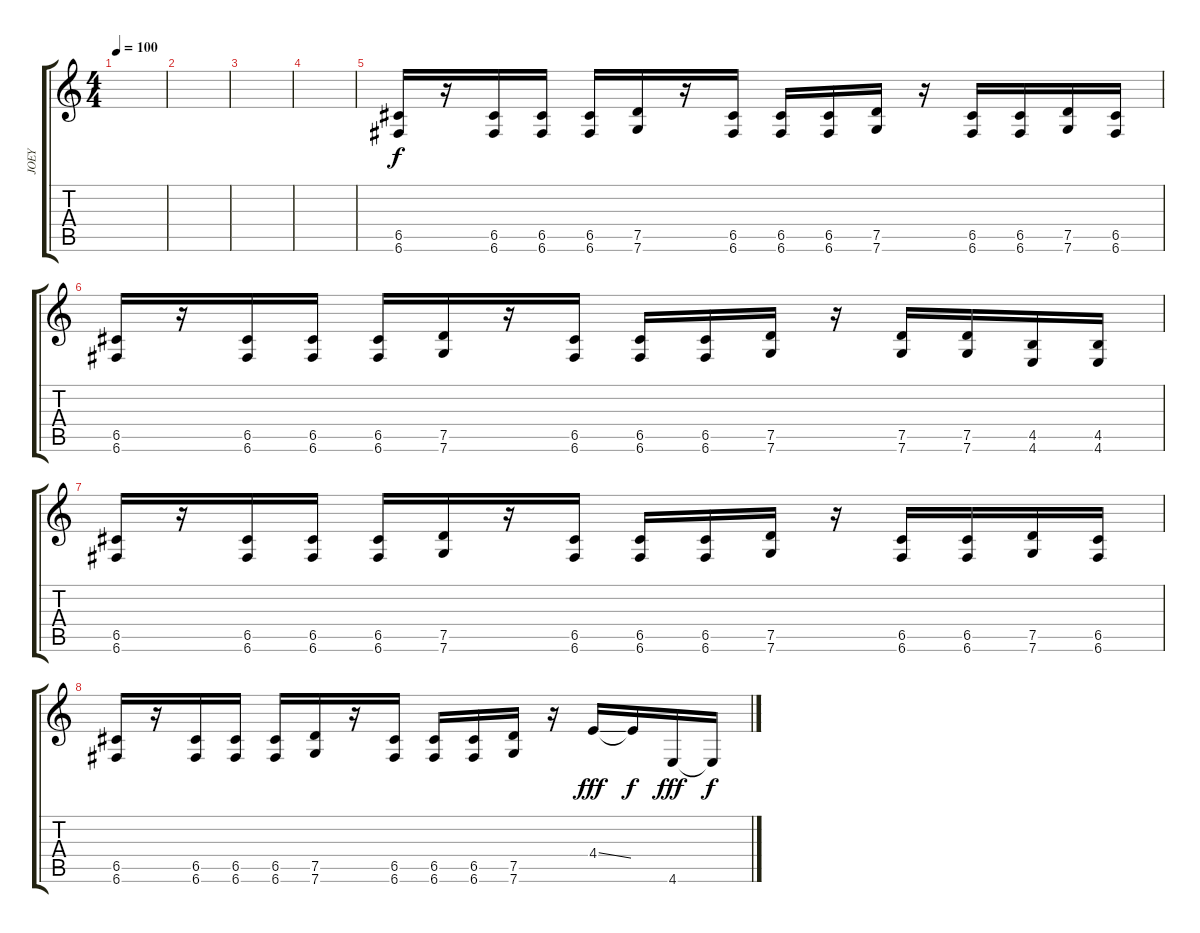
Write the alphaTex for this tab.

\track ("JOEY" "JOEY") {instrument distortionguitar}
\staff {score tabs}
\tuning (D4 A3 F3 C3 G2 C2) {hide}
\ts (4 4)
\tempo 100
\clef g2
\ks c
|
|
|
|
(6.5 6.6).16 r.16 (6.5 6.6).16 (6.5 6.6).16 (6.5 6.6).16 (7.5 7.6).16 r.16 (6.5 6.6).16 (6.5 6.6).16 (6.5 6.6).16 (7.5 7.6).16 r.16 (6.5 6.6).16 (6.5 6.6).16 (7.5 7.6).16 (6.5 6.6).16 |
(6.5 6.6).16 r.16 (6.5 6.6).16 (6.5 6.6).16 (6.5 6.6).16 (7.5 7.6).16 r.16 (6.5 6.6).16 (6.5 6.6).16 (6.5 6.6).16 (7.5 7.6).16 r.16 (7.5 7.6).16 (7.5 7.6).16 (4.5 4.6).16 (4.5 4.6).16 |
(6.5 6.6).16 r.16 (6.5 6.6).16 (6.5 6.6).16 (6.5 6.6).16 (7.5 7.6).16 r.16 (6.5 6.6).16 (6.5 6.6).16 (6.5 6.6).16 (7.5 7.6).16 r.16 (6.5 6.6).16 (6.5 6.6).16 (7.5 7.6).16 (6.5 6.6).16 |
(6.5 6.6).16 r.16 (6.5 6.6).16 (6.5 6.6).16 (6.5 6.6).16 (7.5 7.6).16 r.16 (6.5 6.6).16 (6.5 6.6).16 (6.5 6.6).16 (7.5 7.6).16 r.16 4.4{ss}.16{dy fff} 4.4{t}.16{dy f} 4.6.16{dy fff} 4.6{t}.16{dy f}
